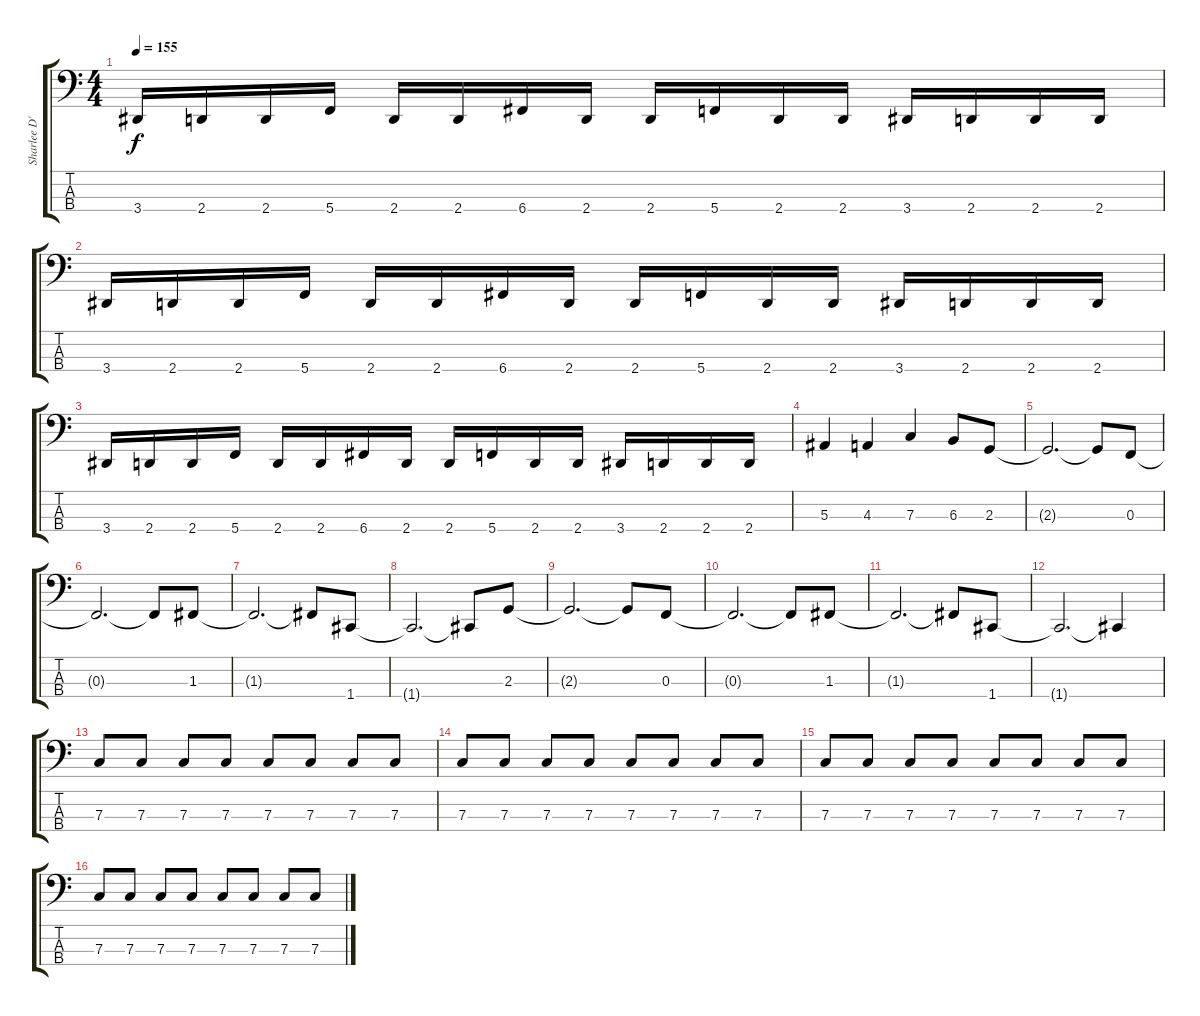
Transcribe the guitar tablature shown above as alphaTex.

\track ("Sharlee D'Angelo" "Sharlee D'") {instrument electricbassfinger}
\staff {score tabs}
\tuning (Eb2 Bb1 F1 C1) {hide}
\ts (4 4)
\tempo 155
\clef f4
\ks c
3.4.16{dy f} 2.4.16 2.4.16 5.4.16 2.4.16 2.4.16 6.4.16 2.4.16 2.4.16 5.4.16 2.4.16 2.4.16 3.4.16 2.4.16 2.4.16 2.4.16 |
3.4.16 2.4.16 2.4.16 5.4.16 2.4.16 2.4.16 6.4.16 2.4.16 2.4.16 5.4.16 2.4.16 2.4.16 3.4.16 2.4.16 2.4.16 2.4.16 |
3.4.16 2.4.16 2.4.16 5.4.16 2.4.16 2.4.16 6.4.16 2.4.16 2.4.16 5.4.16 2.4.16 2.4.16 3.4.16 2.4.16 2.4.16 2.4.16 |
5.3.4 4.3.4 7.3.4 6.3.8 2.3.8 |
2.3{t}.2{d} 2.3{t}.8 0.3.8 |
0.3{t}.2{d} 0.3{t}.8 1.3.8 |
1.3{t}.2{d} 1.3{t}.8 1.4.8 |
1.4{t}.2{d} 1.4{t}.8 2.3.8 |
2.3{t}.2{d} 2.3{t}.8 0.3.8 |
0.3{t}.2{d} 0.3{t}.8 1.3.8 |
1.3{t}.2{d} 1.3{t}.8 1.4.8 |
1.4{t}.2{d} 1.4{t}.4 |
7.3.8 7.3.8 7.3.8 7.3.8 7.3.8 7.3.8 7.3.8 7.3.8 |
7.3.8 7.3.8 7.3.8 7.3.8 7.3.8 7.3.8 7.3.8 7.3.8 |
7.3.8 7.3.8 7.3.8 7.3.8 7.3.8 7.3.8 7.3.8 7.3.8 |
7.3.8 7.3.8 7.3.8 7.3.8 7.3.8 7.3.8 7.3.8 7.3.8
